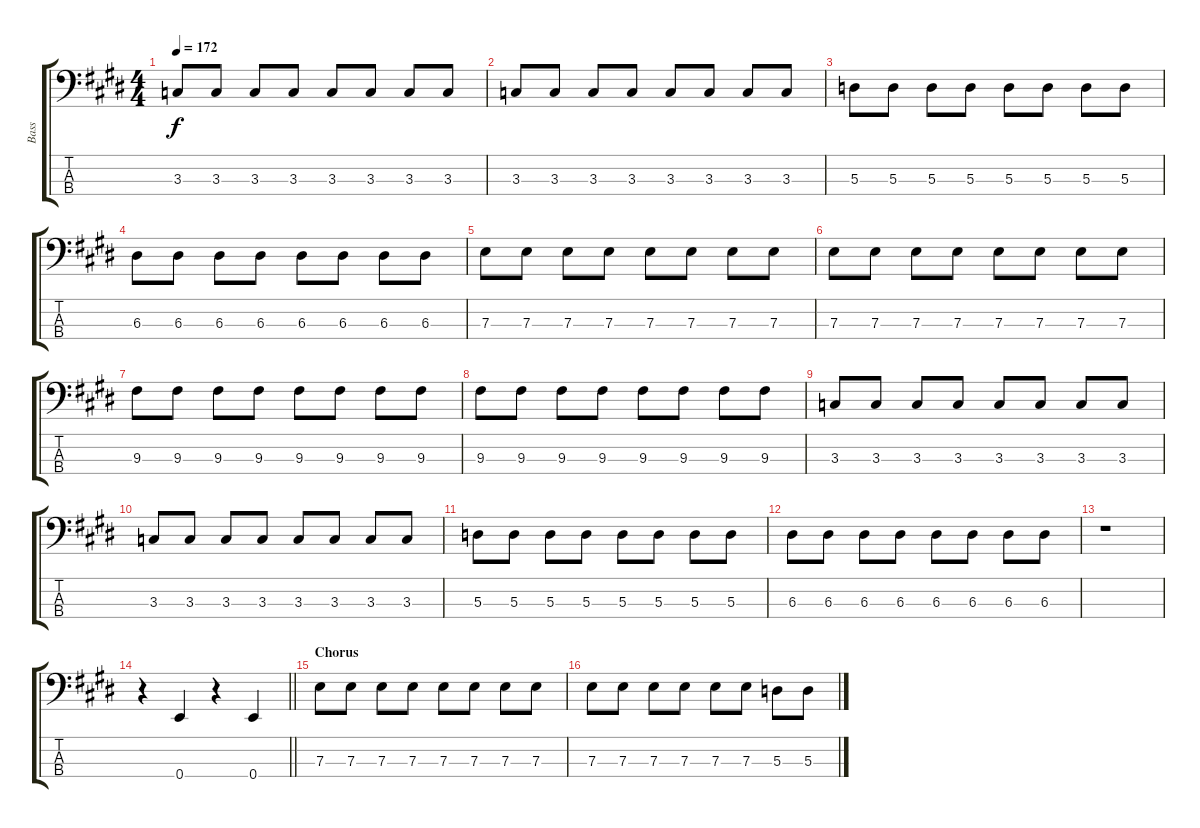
\track ("Bass" "Bass") {instrument electricbasspick}
\staff {score tabs}
\tuning (G2 D2 A1 E1) {hide}
\ts (4 4)
\tempo 172
\clef f4
\ks e
3.3.8{dy f} 3.3.8 3.3.8 3.3.8 3.3.8 3.3.8 3.3.8 3.3.8 |
3.3.8 3.3.8 3.3.8 3.3.8 3.3.8 3.3.8 3.3.8 3.3.8 |
5.3.8 5.3.8 5.3.8 5.3.8 5.3.8 5.3.8 5.3.8 5.3.8 |
6.3.8 6.3.8 6.3.8 6.3.8 6.3.8 6.3.8 6.3.8 6.3.8 |
7.3.8 7.3.8 7.3.8 7.3.8 7.3.8 7.3.8 7.3.8 7.3.8 |
7.3.8 7.3.8 7.3.8 7.3.8 7.3.8 7.3.8 7.3.8 7.3.8 |
9.3.8 9.3.8 9.3.8 9.3.8 9.3.8 9.3.8 9.3.8 9.3.8 |
9.3.8 9.3.8 9.3.8 9.3.8 9.3.8 9.3.8 9.3.8 9.3.8 |
3.3.8 3.3.8 3.3.8 3.3.8 3.3.8 3.3.8 3.3.8 3.3.8 |
3.3.8 3.3.8 3.3.8 3.3.8 3.3.8 3.3.8 3.3.8 3.3.8 |
5.3.8 5.3.8 5.3.8 5.3.8 5.3.8 5.3.8 5.3.8 5.3.8 |
6.3.8 6.3.8 6.3.8 6.3.8 6.3.8 6.3.8 6.3.8 6.3.8 |
r.1 |
\barLineRight lightlight
r.4 0.4.4 r.4 0.4.4 |
\section ("" "Chorus")
7.3.8 7.3.8 7.3.8 7.3.8 7.3.8 7.3.8 7.3.8 7.3.8 |
7.3.8 7.3.8 7.3.8 7.3.8 7.3.8 7.3.8 5.3.8 5.3.8
